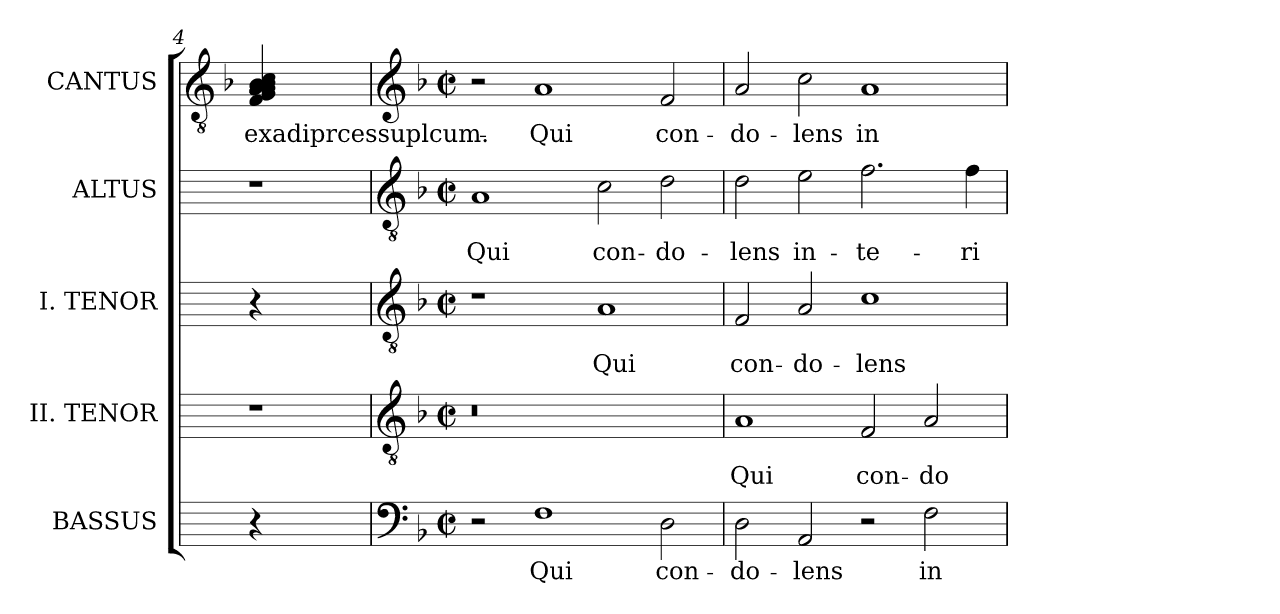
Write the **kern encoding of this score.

**kern	**text	**kern	**text	**kern	**text	**kern	**text	**kern	**text
*part5	*part5	*part4	*part4	*part3	*part3	*part2	*part2	*part1	*part1
*staff5	*staff5	*staff4	*staff4	*staff3	*staff3	*staff2	*staff2	*staff1	*staff1
*I"BASSUS	*	*I"II. TENOR	*	*I"I. TENOR	*	*I"ALTUS	*	*I"CANTUS	*
*	*	*	*	*	*	*	*	*clefGv2	*
*k[]	*	*k[]	*	*k[]	*	*k[]	*	*k[b-]	*
*C:	*	*C:	*	*C:	*	*C:	*	*F:	*
=4	=4	=4	=4	=4	=4	=4	=4	=4	=4
!	!	!	!	!	!	!	!	!	!LO:LY:b:cj
4r	.	1r	.	4r	.	1r	.	4c/ 4B-/ 4B-/ 4A/ 4A/ 4G/ 4F/ 4A/	-exadiprcessuplcum.-
2.ryy	.	.	.	2.ryy	.	.	.	2.ryy	.
!!LO:LB:g=z
=5	=5	=5	=5	=5	=5	=5	=5	=5	=5
*clefF4	*	*clefGv2	*	*clefGv2	*	*clefGv2	*	*clefG2	*
*k[b-]	*	*k[b-]	*	*k[b-]	*	*k[b-]	*	*	*
*F:	*	*F:	*	*F:	*	*F:	*	*	*
*M2/2	*	*M2/2	*	*M2/2	*	*M2/2	*	*M2/2	*
*met(c|)	*	*met(c|)	*	*met(c|)	*	*met(c|)	*	*met(c|)	*
!	!	!	!	!	!	!	!LO:LY:b:cj	!	!
2r	.	0r	.	1r	.	1A	Qui	2r	.
!	!LO:LY:b:cj	!	!	!	!	!	!	!	!LO:LY:b:cj
1F	Qui	.	.	.	.	.	.	1a	-Qui
!	!	!	!	!	!LO:LY:b:cj	!	!LO:LY:b:cj	!	!
.	.	.	.	1A	Qui	2c\	con-	.	.
!	!LO:LY:b:cj	!	!	!	!	!	!LO:LY:b:cj	!	!LO:LY:b:cj
2D\	con-	.	.	.	.	2d\	-do-	2f/	con-
=6	=6	=6	=6	=6	=6	=6	=6	=6	=6
!	!LO:LY:b:cj	!	!LO:LY:b:cj	!	!LO:LY:b:cj	!	!LO:LY:b:cj	!	!LO:LY:b:cj
2D\	-do-	1A	Qui	2F/	con-	2d\	-lens	2a/	-do-
!	!LO:LY:b:cj	!	!	!	!LO:LY:b:cj	!	!LO:LY:b:cj	!	!LO:LY:b:cj
2AA/	-lens	.	.	2A/	-do-	2e\	in-	2cc\	-lens
!	!	!	!LO:LY:b:cj	!	!LO:LY:b:cj	!	!LO:LY:b:cj	!	!LO:LY:b:cj
2r	.	2F/	con-	1c	-lens	2.f\	-te-	1a	in-
!	!LO:LY:b:cj	!	!LO:LY:b:cj	!	!	!	!	!	!
2F\	in-	2A/	-do-	.	.	.	.	.	.
!	!	!	!	!	!	!	!LO:LY:b:cj	!	!
.	.	.	.	.	.	4f\	-ri-	.	.
=	=	=	=	=	=	=	=	=	=
*-	*-	*-	*-	*-	*-	*-	*-	*-	*-
